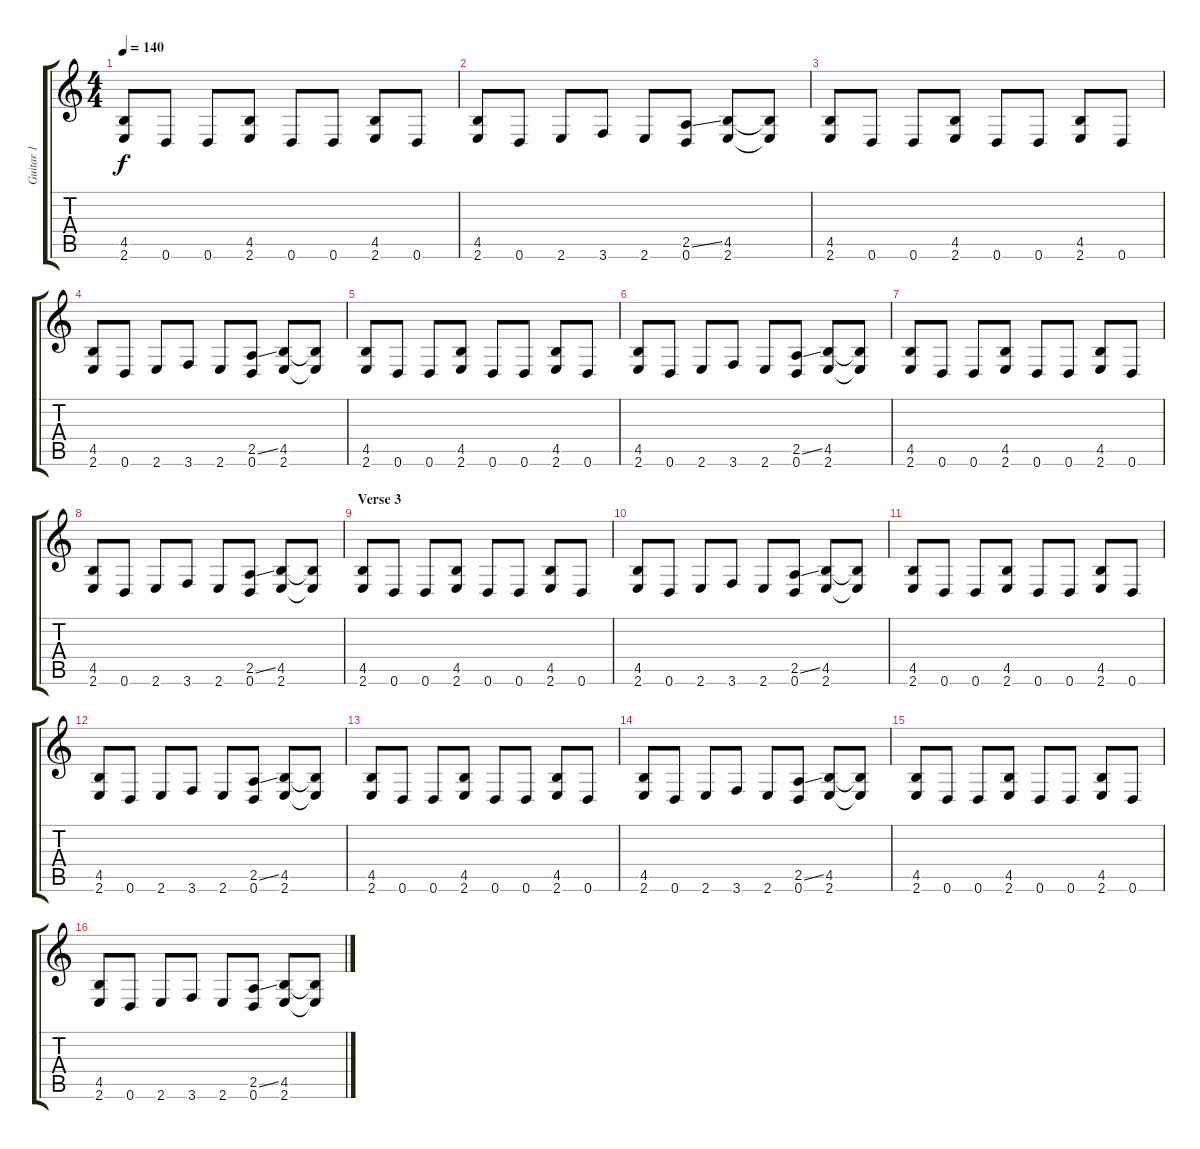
\track ("Guitar 1" "Guitar 1") {instrument distortionguitar}
\staff {score tabs}
\tuning (D4 A3 F3 C3 G2 D2) {hide}
\ts (4 4)
\tempo 140
\clef g2
\ks c
(4.5 2.6).8{dy f} 0.6.8 0.6.8 (4.5 2.6).8 0.6.8 0.6.8 (4.5 2.6).8 0.6.8 |
(4.5 2.6).8 0.6.8 2.6.8 3.6.8 2.6.8 (2.5{ss} 0.6).8 (4.5 2.6).8 (4.5{t} 2.6{t}).8 |
(4.5 2.6).8 0.6.8 0.6.8 (4.5 2.6).8 0.6.8 0.6.8 (4.5 2.6).8 0.6.8 |
(4.5 2.6).8 0.6.8 2.6.8 3.6.8 2.6.8 (2.5{ss} 0.6).8 (4.5 2.6).8 (4.5{t} 2.6{t}).8 |
(4.5 2.6).8 0.6.8 0.6.8 (4.5 2.6).8 0.6.8 0.6.8 (4.5 2.6).8 0.6.8 |
(4.5 2.6).8 0.6.8 2.6.8 3.6.8 2.6.8 (2.5{ss} 0.6).8 (4.5 2.6).8 (4.5{t} 2.6{t}).8 |
(4.5 2.6).8 0.6.8 0.6.8 (4.5 2.6).8 0.6.8 0.6.8 (4.5 2.6).8 0.6.8 |
\section ("" "")
(4.5 2.6).8 0.6.8 2.6.8 3.6.8 2.6.8 (2.5{ss} 0.6).8 (4.5 2.6).8 (4.5{t} 2.6{t}).8 |
\section ("" "Verse 3")
(4.5 2.6).8 0.6.8 0.6.8 (4.5 2.6).8 0.6.8 0.6.8 (4.5 2.6).8 0.6.8 |
(4.5 2.6).8 0.6.8 2.6.8 3.6.8 2.6.8 (2.5{ss} 0.6).8 (4.5 2.6).8 (4.5{t} 2.6{t}).8 |
(4.5 2.6).8 0.6.8 0.6.8 (4.5 2.6).8 0.6.8 0.6.8 (4.5 2.6).8 0.6.8 |
(4.5 2.6).8 0.6.8 2.6.8 3.6.8 2.6.8 (2.5{ss} 0.6).8 (4.5 2.6).8 (4.5{t} 2.6{t}).8 |
(4.5 2.6).8 0.6.8 0.6.8 (4.5 2.6).8 0.6.8 0.6.8 (4.5 2.6).8 0.6.8 |
(4.5 2.6).8 0.6.8 2.6.8 3.6.8 2.6.8 (2.5{ss} 0.6).8 (4.5 2.6).8 (4.5{t} 2.6{t}).8 |
(4.5 2.6).8 0.6.8 0.6.8 (4.5 2.6).8 0.6.8 0.6.8 (4.5 2.6).8 0.6.8 |
(4.5 2.6).8 0.6.8 2.6.8 3.6.8 2.6.8 (2.5{ss} 0.6).8 (4.5 2.6).8 (4.5{t} 2.6{t}).8
